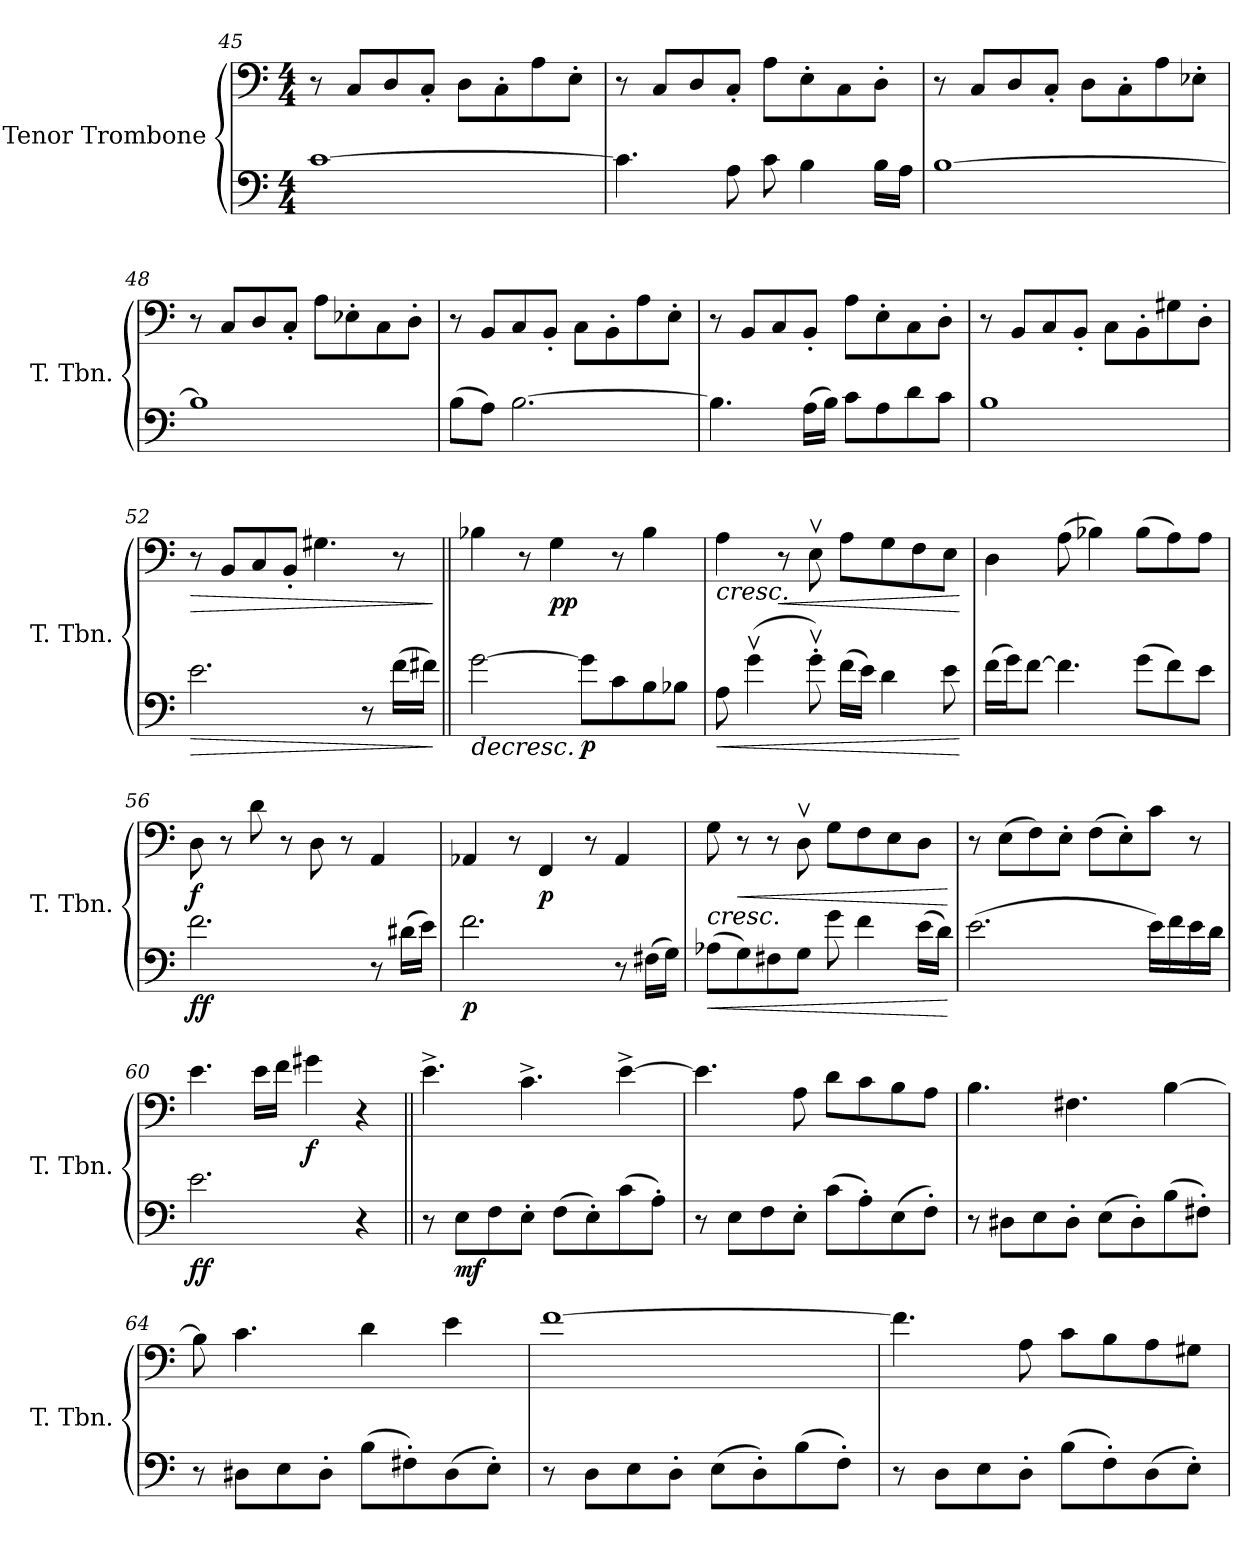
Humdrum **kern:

**kern	**dynam	**kern	**dynam
*part2	*part2	*part1	*part1
*staff2	*staff2	*staff1	*staff1
*I"Tenor Trombone	*	*I"Tenor Trombone	*
*I'T. Tbn.	*	*I'T. Tbn.	*
*clefF4	*	*clefF4	*
*k[]	*	*k[]	*
*M4/4	*	*M4/4	*
=45	=45	=45	=45
[1c	.	8r	.
.	.	8C/L	.
.	.	8D/	.
.	.	8C'/J	.
.	.	8D\L	.
.	.	8C'\	.
.	.	8A\	.
.	.	8E'\J	.
!!LO:LB:g=z
=46	=46	=46	=46
4.c\]	.	8r	.
.	.	8C/L	.
.	.	8D/	.
8A\	.	8C'/J	.
8c\	.	8A\L	.
4B\	.	8E'\	.
.	.	8C\	.
16B\LL	.	8D'\J	.
16A\JJ	.	.	.
=47	=47	=47	=47
[1B	.	8r	.
.	.	8C/L	.
.	.	8D/	.
.	.	8C'/J	.
.	.	8D\L	.
.	.	8C'\	.
.	.	8A\	.
.	.	8E-X'\J	.
=48	=48	=48	=48
1B]	.	8r	.
.	.	8C/L	.
.	.	8D/	.
.	.	8C'/J	.
.	.	8A\L	.
.	.	8E-X'\	.
.	.	8C\	.
.	.	8D'\J	.
=49	=49	=49	=49
(8B\L	.	8r	.
8A\J)	.	8BB/L	.
[2.B\	.	8C/	.
.	.	8BB'/J	.
.	.	8C\L	.
.	.	8BB'\	.
.	.	8A\	.
.	.	8E'\J	.
=50	=50	=50	=50
4.B\]	.	8r	.
.	.	8BB/L	.
.	.	8C/	.
(16A\LL	.	8BB'/J	.
16B\JJ)	.	.	.
8c\L	.	8A\L	.
8A\	.	8E'\	.
8d\	.	8C\	.
8c\J	.	8D'\J	.
!!LO:LB:g=z
=51	=51	=51	=51
1B	.	8r	.
.	.	8BB/L	.
.	.	8C/	.
.	.	8BB'/J	.
.	.	8C\L	.
.	.	8BB'\	.
.	.	8G#X\	.
.	.	8D'\J	.
=52	=52	=52	=52
!	!LO:HP:b	!	!LO:HP:b
2.e\	>	8r	>
.	.	8BB/L	.
.	.	8C/	.
.	.	8BB'/J	.
.	.	4.G#X\	.
8r	.	.	.
(16f\LL	.	8r	.
16f#X\JJ)	.	.	.
.	]	.	]
=53||	=53||	=53||	=53||
!	!LO:HP:b	!	!
[2g\	>	4B-X\	.
.	.	8r	.
!	!	!	!LO:DY:b
.	.	4G\	pp
!	!LO:DY:b	!	!
8g\L]	p	.	.
8c\	.	8r	.
8B\	.	4B-\	.
8B-X\J	.	.	.
.	]	.	.
=54	=54	=54	=54
!	!LO:HP:b	!	!LO:HP:b
8A\	<	4A\	<
(4gv\	.	.	.
!	!	!	!LO:HP:b
.	.	8r	<
8gv'\)	.	8Ev\	.
(16f\LL	.	8A\L	.
16e\JJ)	.	.	.
4d\	.	8G\	.
.	.	8F\	.
8e\	.	8E\J	.
.	[	.	[ [
!!LO:LB:g=z
=55	=55	=55	=55
(16f\LL	.	4D\	.
16g\J)	.	.	.
[8f\J	.	.	.
4.f\]	.	(8A\	.
.	.	4B-X\)	.
(8g\L	.	(8B-\L	.
8f\)	.	8A\)	.
8e\J	.	8A\J	.
=56	=56	=56	=56
!	!LO:DY:b	!	!LO:DY:b
2.f\	ff	8D\	f
.	.	8r	.
.	.	8d\	.
.	.	8r	.
.	.	8D\	.
.	.	8r	.
8r	.	4AA/	.
(16d#X\LL	.	.	.
16e\JJ)	.	.	.
=57	=57	=57	=57
!	!LO:DY:b	!	!
2.f\	p	4AA-X/	.
.	.	8r	.
!	!	!	!LO:DY:b
.	.	4FF/	p
.	.	8r	.
8r	.	4AA-/	.
(16F#X\LL	.	.	.
16G\JJ)	.	.	.
=58	=58	=58	=58
!	!LO:HP:b	!	!LO:HP:b
(8A-X\L	<	8G\	<
!	!	!	!LO:HP:b
8G\)	.	8r	<
8F#X\	.	8r	.
8G\J	.	8Dv\	.
8g\	.	8G\L	.
4f\	.	8F\	.
.	.	8E\	.
(16e\LL	.	8D\J	.
16d\JJ)	.	.	.
.	[	.	[ [
!!LO:LB:g=z
=59	=59	=59	=59
(2.e\	.	8r	.
.	.	(8E\L	.
.	.	8F\)	.
.	.	8E'\J	.
.	.	(8F\L	.
.	.	8E'\)	.
16e\LL)	.	8c\J	.
16f\	.	.	.
16e\	.	8r	.
16d\JJ	.	.	.
=60	=60	=60	=60
!	!LO:DY:b	!	!
2.e\	ff	4.e\	.
.	.	16e\LL	.
.	.	16f\JJ	.
!	!	!	!LO:DY:b
.	.	4g#X\	f
4r	.	4r	.
=61||	=61||	=61||	=61||
8r	.	4.e^\	.
!	!LO:DY:b	!	!
8E\L	mf	.	.
8F\	.	.	.
8E'\J	.	4.c^\	.
(8F\L	.	.	.
8E'\)	.	.	.
(8c\	.	[4e^\	.
8A'\J)	.	.	.
=62	=62	=62	=62
8r	.	4.e\]	.
8E\L	.	.	.
8F\	.	.	.
8E'\J	.	8A\	.
(8c\L	.	8d\L	.
8A'\)	.	8c\	.
(8E\	.	8B\	.
8F'\J)	.	8A\J	.
!!LO:PB:g=z
=63	=63	=63	=63
8r	.	4.B\	.
8D#X\L	.	.	.
8E\	.	.	.
8D#'\J	.	4.F#X\	.
(8E\L	.	.	.
8D#'\)	.	.	.
(8B\	.	[4B\	.
8F#X'\J)	.	.	.
=64	=64	=64	=64
8r	.	8B\]	.
8D#X\L	.	4.c\	.
8E\	.	.	.
8D#'\J	.	.	.
(8B\L	.	4d\	.
8F#X'\)	.	.	.
(8D#\	.	4e\	.
8E'\J)	.	.	.
=65	=65	=65	=65
8r	.	[1f	.
8D\L	.	.	.
8E\	.	.	.
8D'\J	.	.	.
(8E\L	.	.	.
8D'\)	.	.	.
(8B\	.	.	.
8F'\J)	.	.	.
=66	=66	=66	=66
8r	.	4.f\]	.
8D\L	.	.	.
8E\	.	.	.
8D'\J	.	8A\	.
(8B\L	.	8c\L	.
8F'\)	.	8B\	.
(8D\	.	8A\	.
8E'\J)	.	8G#X\J	.
=	=	=	=
*-	*-	*-	*-
